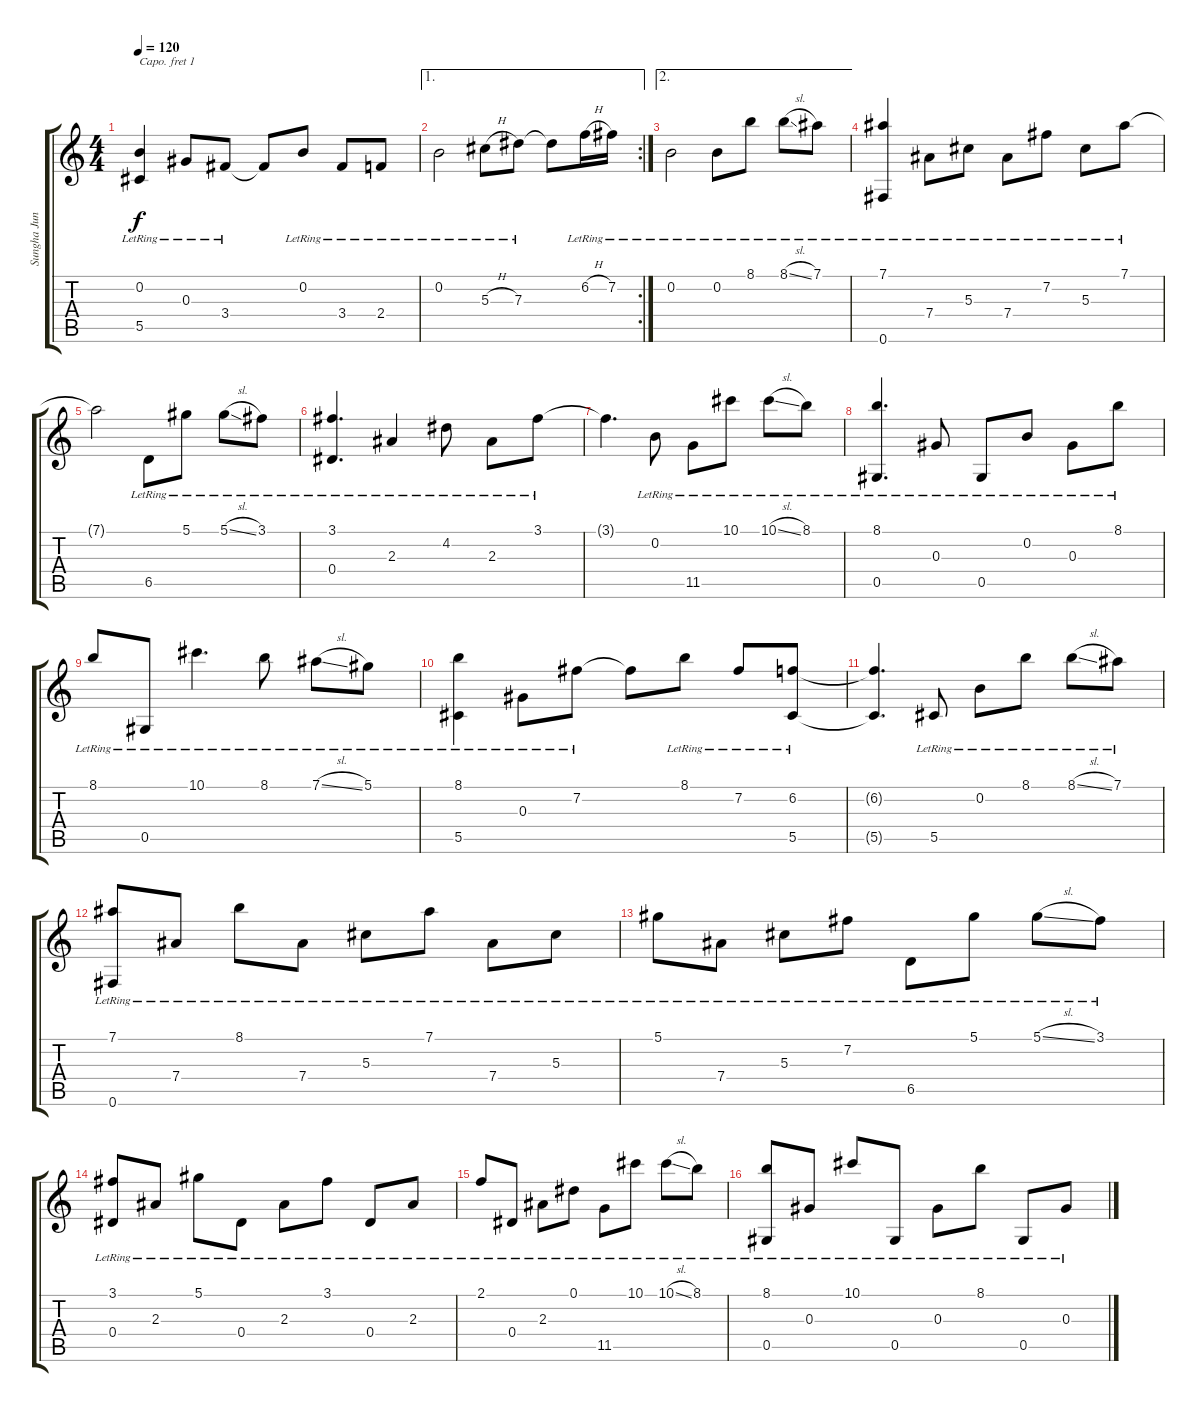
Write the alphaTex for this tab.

\track ("Sungha Jung" "Sungha Jun") {instrument acousticguitarsteel}
\staff {score tabs}
\capo 1
\tuning (D4 Bb3 G3 D3 G2 F2) {hide}
\ts (4 4)
\tempo 120
\clef g2
\ks c
(0.2{lr} 5.5{lr}).4{dy f} 0.3{lr}.8 3.4{lr}.8 3.4{t}.8 0.2{lr}.8 3.4{lr}.8 2.4{lr}.8 |
\ae 1
\rc 2
0.2{lr}.2 5.3{h lr}.8 7.3{lr}.8 7.3{t}.8 6.2{h lr}.16 7.2{lr}.16 |
\ae 2
0.2{lr}.2 0.2{lr}.8 8.1{lr}.8 8.1{sl lr}.8 7.1{lr}.8 |
(7.1{lr} 0.6{lr}).4 7.4{lr}.8 5.3{lr}.8 7.4{lr}.8 7.2{lr}.8 5.3{lr}.8 7.1{lr}.8 |
7.1{t}.2 6.5{lr}.8 5.1{lr}.8 5.1{sl lr}.8 3.1{lr}.8 |
(3.1{lr} 0.4{lr}).4{d} 2.3{lr}.4 4.2{lr}.8 2.3{lr}.8 3.1{lr}.8 |
3.1{t}.4{d} 0.2{lr}.8 11.5{lr}.8 10.1{lr}.8 10.1{sl lr}.8 8.1{lr}.8 |
(8.1{lr} 0.5{lr}).4{d} 0.3{lr}.8 0.5{lr}.8 0.2{lr}.8 0.3{lr}.8 8.1{lr}.8 |
8.1{lr}.8 0.5{lr}.8 10.1{lr}.4{d} 8.1{lr}.8 7.1{sl lr}.8 5.1{lr}.8 |
(8.1{lr} 5.5{lr}).4 0.3{lr}.8 7.2{lr}.8 7.2{t}.8 8.1{lr}.8 7.2{lr}.8 (6.2{lr} 5.5{lr}).8 |
(6.2{t} 5.5{t}).4{d} 5.5{lr}.8 0.2{lr}.8 8.1{lr}.8 8.1{sl lr}.8 7.1{lr}.8 |
(7.1{lr} 0.6{lr}).8 7.4{lr}.8 8.1{lr}.8 7.4{lr}.8 5.3{lr}.8 7.1{lr}.8 7.4{lr}.8 5.3{lr}.8 |
5.1{lr}.8 7.4{lr}.8 5.3{lr}.8 7.2{lr}.8 6.5{lr}.8 5.1{lr}.8 5.1{sl lr}.8 3.1{lr}.8 |
(3.1{lr} 0.4{lr}).8 2.3{lr}.8 5.1{lr}.8 0.4{lr}.8 2.3{lr}.8 3.1{lr}.8 0.4{lr}.8 2.3{lr}.8 |
2.1{lr}.8 0.4{lr}.8 2.3{lr}.8 0.1{lr}.8 11.5{lr}.8 10.1{lr}.8 10.1{sl lr}.8 8.1{lr}.8 |
(8.1{lr} 0.5{lr}).8 0.3{lr}.8 10.1{lr}.8 0.5{lr}.8 0.3{lr}.8 8.1{lr}.8 0.5{lr}.8 0.3{lr}.8
